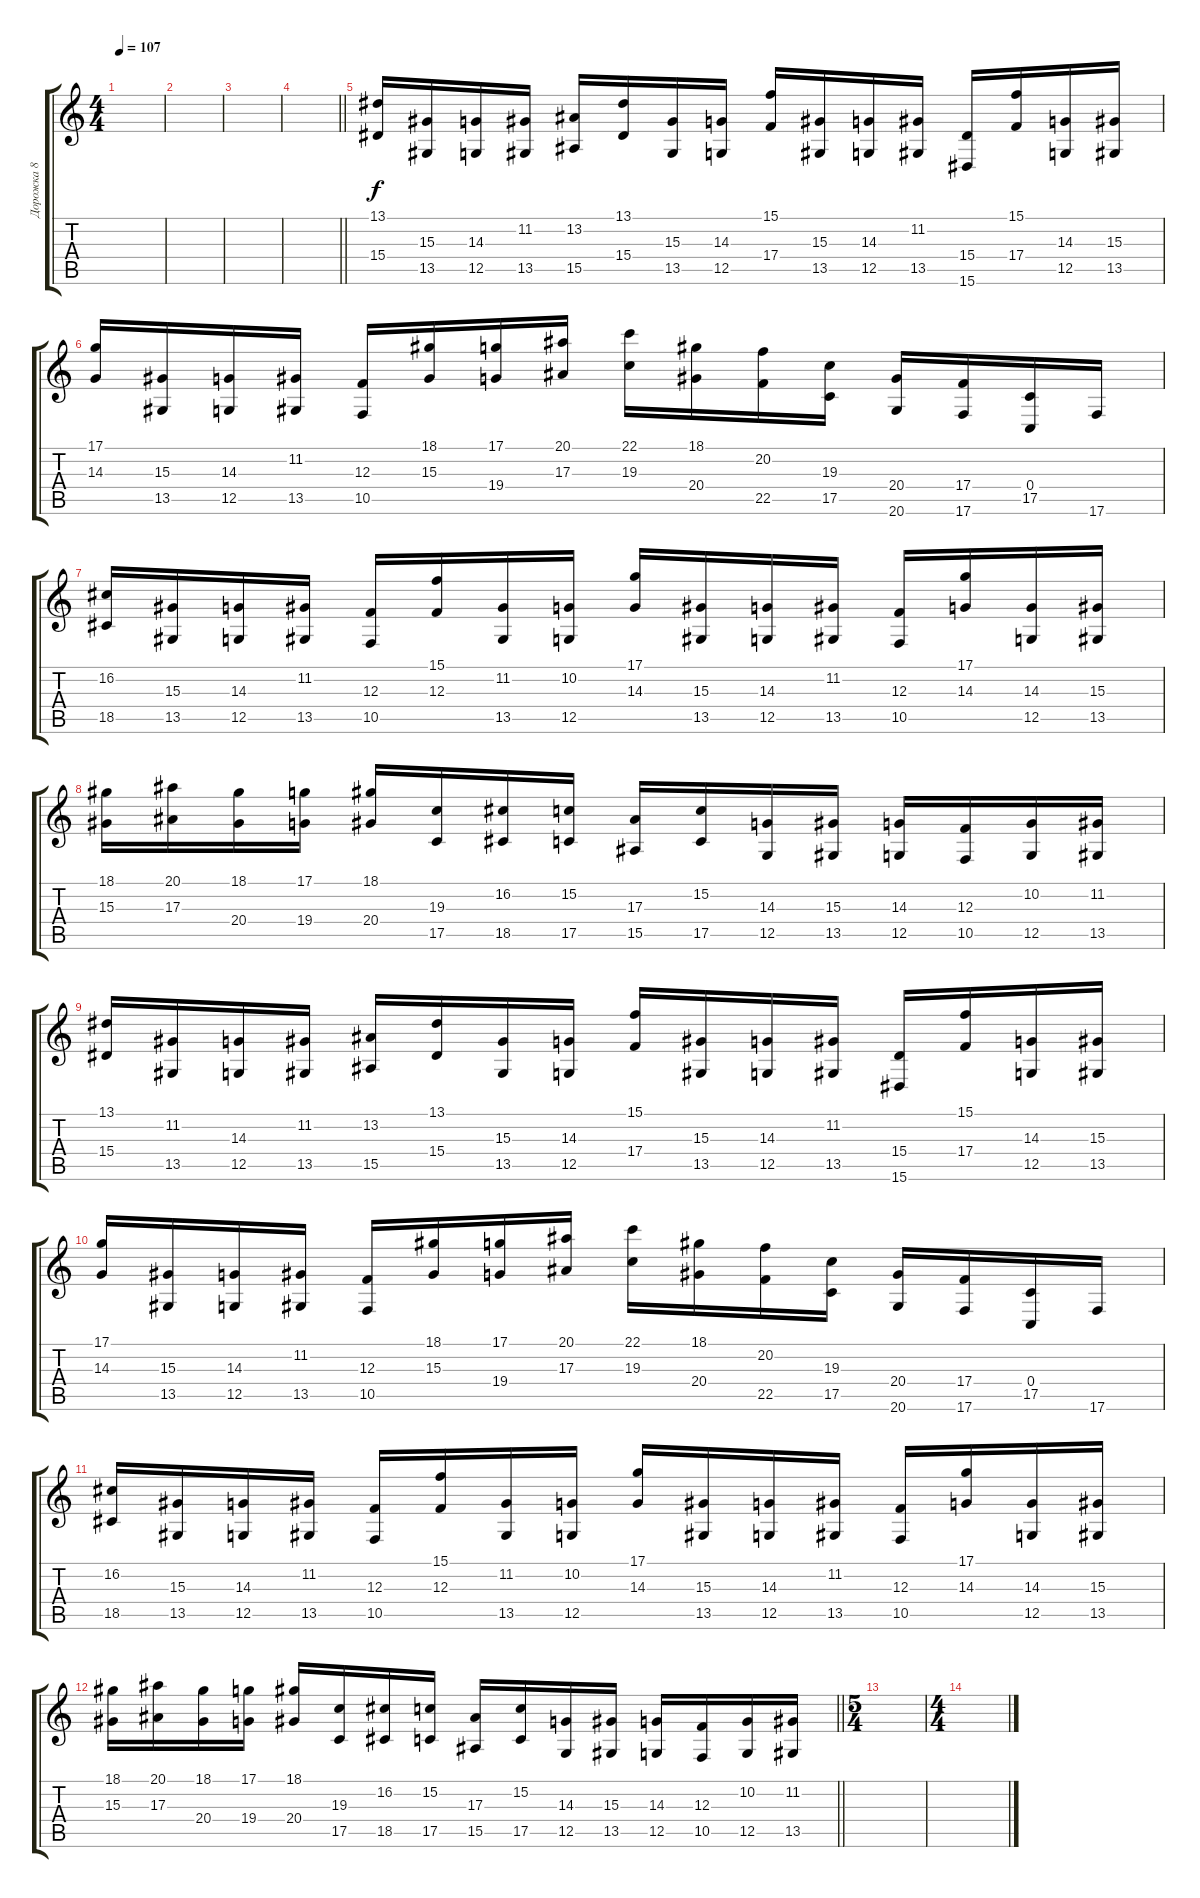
\track ("Дорожка 8" "Дорожка 8") {instrument lead2sawtooth}
\staff {score tabs}
\tuning (D4 A3 F3 C3 G2 C2) {hide}
\ts (4 4)
\tempo 107
\clef g2
\ks c
|
|
|
\barLineRight lightlight
|
\section ("" "")
(13.1 15.4).16{volume 16} (15.3 13.5).16 (14.3 12.5).16 (11.2 13.5).16 (13.2 15.5).16 (13.1 15.4).16 (15.3 13.5).16 (14.3 12.5).16 (15.1 17.4).16 (15.3 13.5).16 (14.3 12.5).16 (11.2 13.5).16 (15.4 15.6).16 (15.1 17.4).16 (14.3 12.5).16 (15.3 13.5).16 |
(17.1 14.3).16 (15.3 13.5).16 (14.3 12.5).16 (11.2 13.5).16 (12.3 10.5).16 (18.1 15.3).16 (17.1 19.4).16 (20.1 17.3).16 (22.1 19.3).16 (18.1 20.4).16 (20.2 22.5).16 (19.3 17.5).16 (20.4 20.6).16 (17.4 17.6).16 (0.4 17.5).16 17.6.16 |
(16.2 18.5).16 (15.3 13.5).16 (14.3 12.5).16 (11.2 13.5).16 (12.3 10.5).16 (15.1 12.3).16 (11.2 13.5).16 (10.2 12.5).16 (17.1 14.3).16 (15.3 13.5).16 (14.3 12.5).16 (11.2 13.5).16 (12.3 10.5).16 (17.1 14.3).16 (14.3 12.5).16 (15.3 13.5).16 |
(18.1 15.3).16 (20.1 17.3).16 (18.1 20.4).16 (17.1 19.4).16 (18.1 20.4).16 (19.3 17.5).16 (16.2 18.5).16 (15.2 17.5).16 (17.3 15.5).16 (15.2 17.5).16 (14.3 12.5).16 (15.3 13.5).16 (14.3 12.5).16 (12.3 10.5).16 (10.2 12.5).16 (11.2 13.5).16 |
(13.1 15.4).16{volume 16} (11.2 13.5).16 (14.3 12.5).16 (11.2 13.5).16 (13.2 15.5).16 (13.1 15.4).16 (15.3 13.5).16 (14.3 12.5).16 (15.1 17.4).16 (15.3 13.5).16 (14.3 12.5).16 (11.2 13.5).16 (15.4 15.6).16 (15.1 17.4).16 (14.3 12.5).16 (15.3 13.5).16 |
(17.1 14.3).16 (15.3 13.5).16 (14.3 12.5).16 (11.2 13.5).16 (12.3 10.5).16 (18.1 15.3).16 (17.1 19.4).16 (20.1 17.3).16 (22.1 19.3).16 (18.1 20.4).16 (20.2 22.5).16 (19.3 17.5).16 (20.4 20.6).16 (17.4 17.6).16 (0.4 17.5).16 17.6.16 |
(16.2 18.5).16 (15.3 13.5).16 (14.3 12.5).16 (11.2 13.5).16 (12.3 10.5).16 (15.1 12.3).16 (11.2 13.5).16 (10.2 12.5).16 (17.1 14.3).16 (15.3 13.5).16 (14.3 12.5).16 (11.2 13.5).16 (12.3 10.5).16 (17.1 14.3).16 (14.3 12.5).16 (15.3 13.5).16 |
\barLineRight lightlight
(18.1 15.3).16 (20.1 17.3).16 (18.1 20.4).16 (17.1 19.4).16 (18.1 20.4).16 (19.3 17.5).16 (16.2 18.5).16 (15.2 17.5).16 (17.3 15.5).16 (15.2 17.5).16 (14.3 12.5).16 (15.3 13.5).16 (14.3 12.5).16 (12.3 10.5).16 (10.2 12.5).16 (11.2 13.5).16 |
\ts (5 4)
\section ("" "")
|
\ts (4 4)
